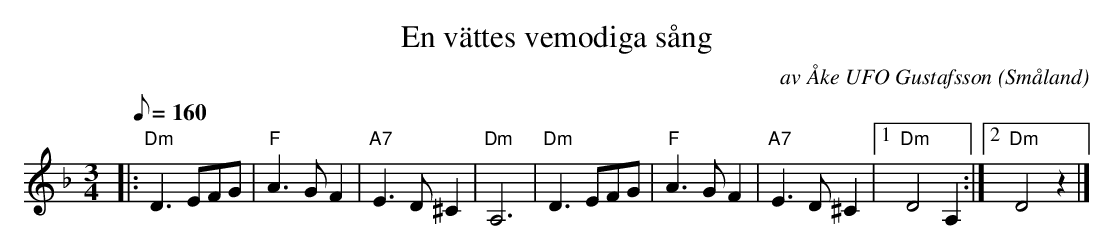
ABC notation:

X:1
T:En vättes vemodiga sång
C:av Åke UFO Gustafsson
O:Småland
M:3/4
L:1/8
Q:160
K:F
|: "Dm"D3 EFG | "F"A3 G F2 | "A7"E3 D ^C2 | "Dm"A,6 | "Dm"D3 EFG | "F"A3 G F2 | "A7"E3 D ^C2 |1 "Dm"D4 A,2 :|2 "Dm"D4 z2 |]
